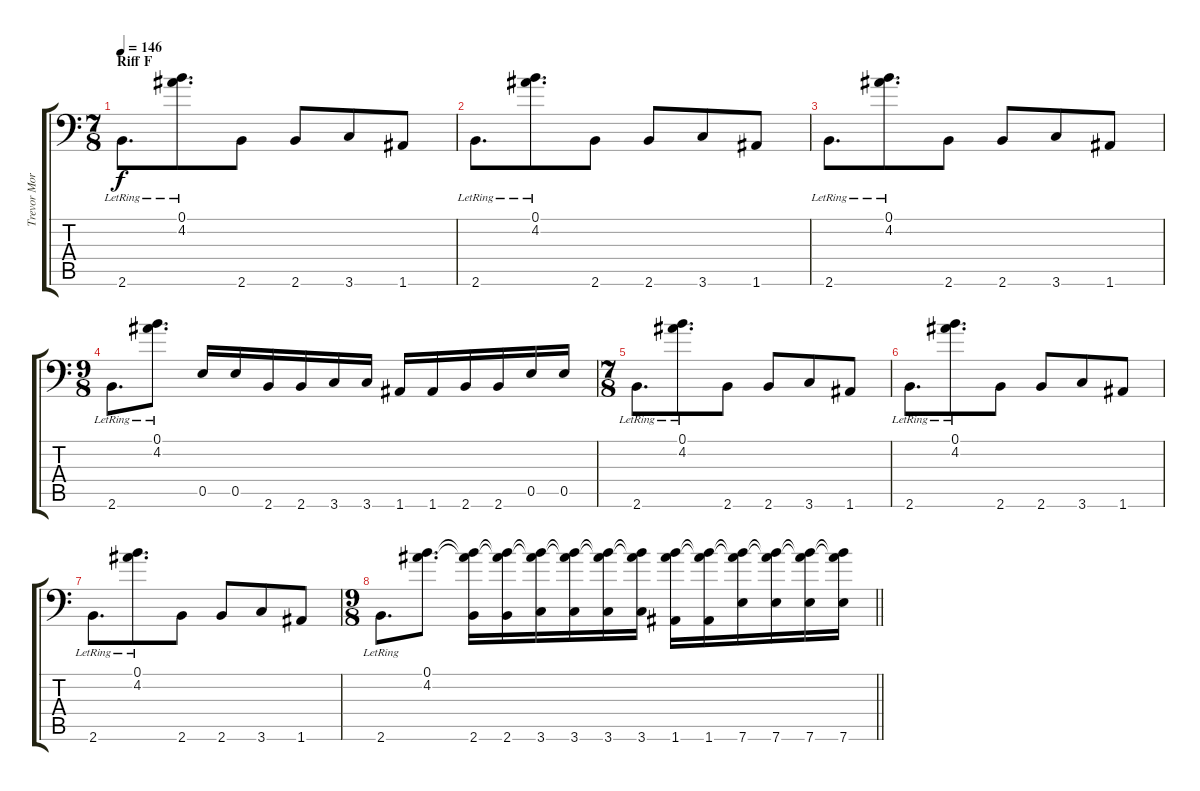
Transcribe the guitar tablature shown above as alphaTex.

\track ("Trevor Morris " "Trevor Mor") {instrument overdrivenguitar}
\staff {score tabs}
\tuning (B3 Gb3 D3 A2 E2 A1) {hide}
\ts (7 8)
\section ("" "Riff F")
\tempo 146
\clef f4
\ks c
2.6{lr}.8{d dy f volume 13} (0.1{lr} 4.2{lr}).8{d} 2.6.8 2.6.8 3.6.8 1.6.8 |
2.6{lr}.8{d} (0.1{lr} 4.2{lr}).8{d} 2.6.8 2.6.8 3.6.8 1.6.8 |
2.6{lr}.8{d} (0.1{lr} 4.2{lr}).8{d} 2.6.8 2.6.8 3.6.8 1.6.8 |
\ts (9 8)
2.6{lr}.8{d} (0.1{lr} 4.2{lr}).8{d} 0.5.16 0.5.16 2.6.16 2.6.16 3.6.16 3.6.16 1.6.16 1.6.16 2.6.16 2.6.16 0.5.16 0.5.16 |
\ts (7 8)
2.6{lr}.8{d} (0.1{lr} 4.2{lr}).8{d} 2.6.8 2.6.8 3.6.8 1.6.8 |
2.6{lr}.8{d} (0.1{lr} 4.2{lr}).8{d} 2.6.8 2.6.8 3.6.8 1.6.8 |
2.6{lr}.8{d} (0.1{lr} 4.2{lr}).8{d} 2.6.8 2.6.8 3.6.8 1.6.8 |
\ts (9 8)
\barLineRight lightlight
2.6{lr}.8{d} (0.1 4.2).8{d} (0.1{t} 4.2{t} 2.6).16 (0.1{t} 4.2{t} 2.6).16 (0.1{t} 4.2{t} 3.6).16 (0.1{t} 4.2{t} 3.6).16 (0.1{t} 4.2{t} 3.6).16 (0.1{t} 4.2{t} 3.6).16 (0.1{t} 4.2{t} 1.6).16 (0.1{t} 4.2{t} 1.6).16 (0.1{t} 4.2{t} 7.6).16 (0.1{t} 4.2{t} 7.6).16 (0.1{t} 4.2{t} 7.6).16 (0.1{t} 4.2{t} 7.6).16
